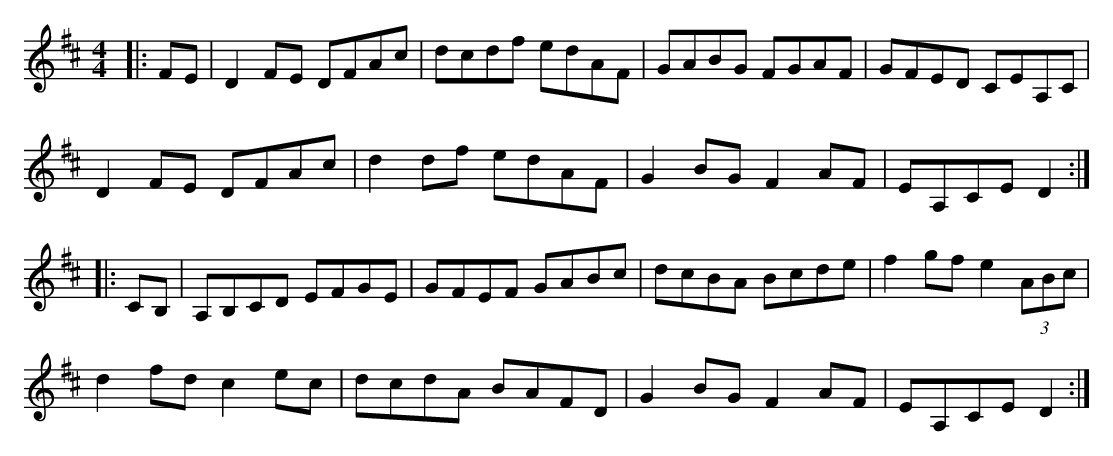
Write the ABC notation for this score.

X:1
M:4/4
K:D
|:FE|D2FE DFAc|dcdf edAF|GABG FGAF|GFED CEA,C|
D2FE DFAc|d2df edAF|G2BG F2AF|EA,CE D2:|
|:CB,|A,B,CD EFGE|GFEF GABc|dcBA Bcde|f2gf e2 (3ABc|
d2fd c2ec|dcdA BAFD|G2BG F2AF|EA,CE D2:|
